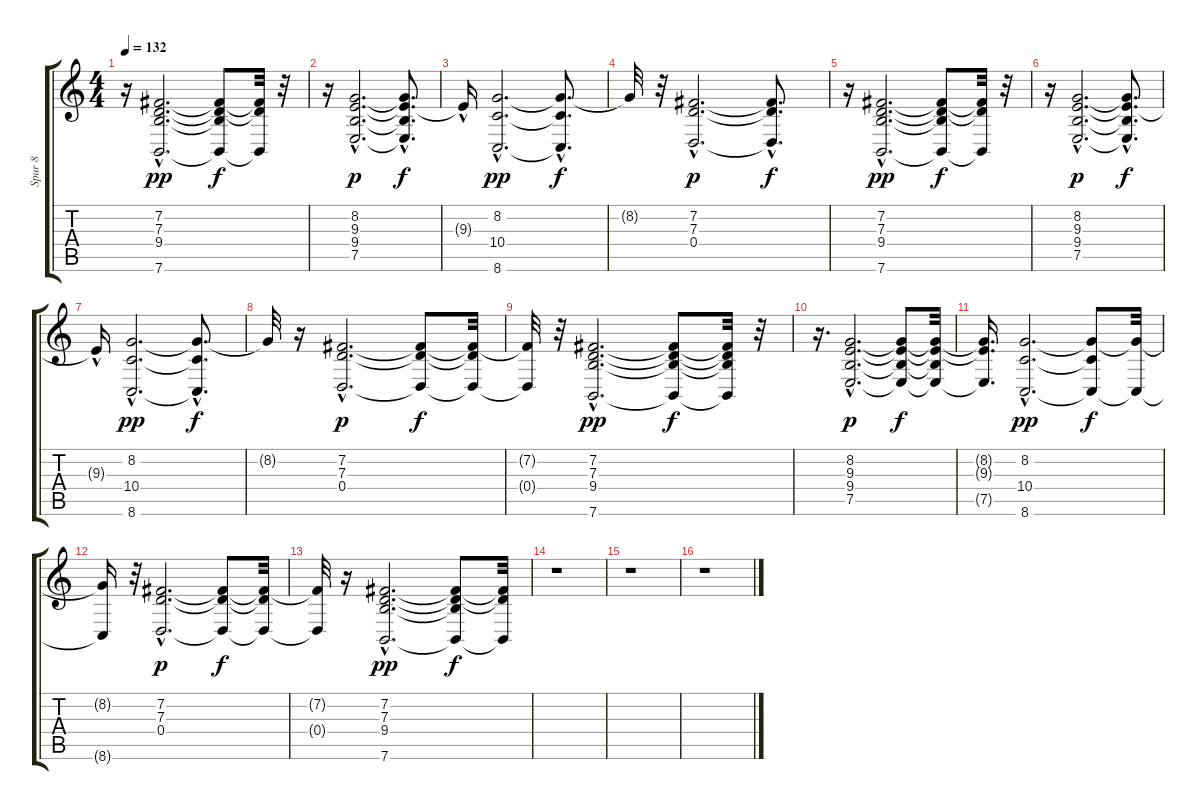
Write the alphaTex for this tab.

\track ("Spur 8" "Spur 8") {instrument stringensemble2}
\staff {score tabs}
\tuning (E4 B3 G3 D3 A2 E2) {hide}
\ts (4 4)
\tempo 132
\clef g2
\ks c
r.16{dy f} (7.2{hac} 7.3{hac} 9.4{hac} 7.6{hac}).2{d dy pp} (7.2{t} 7.3{t} 9.4{t} 7.6{t}).8{dy f} (7.2{t} 7.3{t} 7.6{t}).32 r.32 |
r.16 (8.2{hac} 9.3{hac} 9.4{hac} 7.5{hac}).2{d dy p} (8.2{hac t} 9.3{hac t} 9.4{t} 7.5{hac t}).8{d dy f} |
9.3{hac t}.16 (8.2{hac} 10.4{hac} 8.6{hac}).2{d dy pp} (8.2{hac t} 10.4{t} 8.6{hac t}).8{d dy f} |
8.2{t}.32 r.32 (7.2{hac} 7.3{hac} 0.4{hac}).2{d dy p} (7.2{hac t} 7.3{t} 0.4{hac t}).8{d dy f} |
r.16 (7.2{hac} 7.3{hac} 9.4{hac} 7.6{hac}).2{d dy pp} (7.2{t} 7.3{t} 9.4{t} 7.6{t}).8{dy f} (7.2{t} 7.3{t} 7.6{t}).32 r.32 |
r.16 (8.2{hac} 9.3{hac} 9.4{hac} 7.5{hac}).2{d dy p} (8.2{hac t} 9.3{hac t} 9.4{t} 7.5{hac t}).8{d dy f} |
9.3{hac t}.16 (8.2{hac} 10.4{hac} 8.6{hac}).2{d dy pp} (8.2{hac t} 10.4{t} 8.6{hac t}).8{d dy f} |
8.2{t}.32 r.16 (7.2{hac} 7.3{hac} 0.4{hac}).2{d dy p} (7.2{t} 7.3{t} 0.4{t}).8{dy f} (7.2{t} 7.3{t} 0.4{t}).32 |
(7.2{t} 0.4{t}).32 r.32 (7.2{hac} 7.3{hac} 9.4{hac} 7.6{hac}).2{d dy pp} (7.2{t} 7.3{t} 9.4{t} 7.6{t}).8{dy f} (7.2{t} 7.3{t} 9.4{t} 7.6{t}).32 r.32 |
r.16{d} (8.2{hac} 9.3{hac} 9.4{hac} 7.5{hac}).2{d dy p} (8.2{t} 9.3{t} 9.4{t} 7.5{t}).8{dy f} (8.2{t} 9.3{t} 9.4{t} 7.5{t}).32 |
(8.2{t} 9.3{t} 7.5{t}).16{d} (8.2{hac} 10.4{hac} 8.6{hac}).2{d dy pp} (8.2{t} 10.4{t} 8.6{t}).8{dy f} (8.2{t} 8.6{t}).32 |
(8.2{t} 8.6{t}).16 r.32 (7.2{hac} 7.3{hac} 0.4{hac}).2{d dy p} (7.2{t} 7.3{t} 0.4{t}).8{dy f} (7.2{t} 7.3{t} 0.4{t}).32 |
(7.2{t} 0.4{t}).32 r.16 (7.2{hac} 7.3{hac} 9.4{hac} 7.6{hac}).2{d dy pp} (7.2{t} 7.3{t} 9.4{t} 7.6{t}).8{dy f} (7.2{t} 7.3{t} 7.6{t}).32 |
r.1 |
r.1 |
r.1
